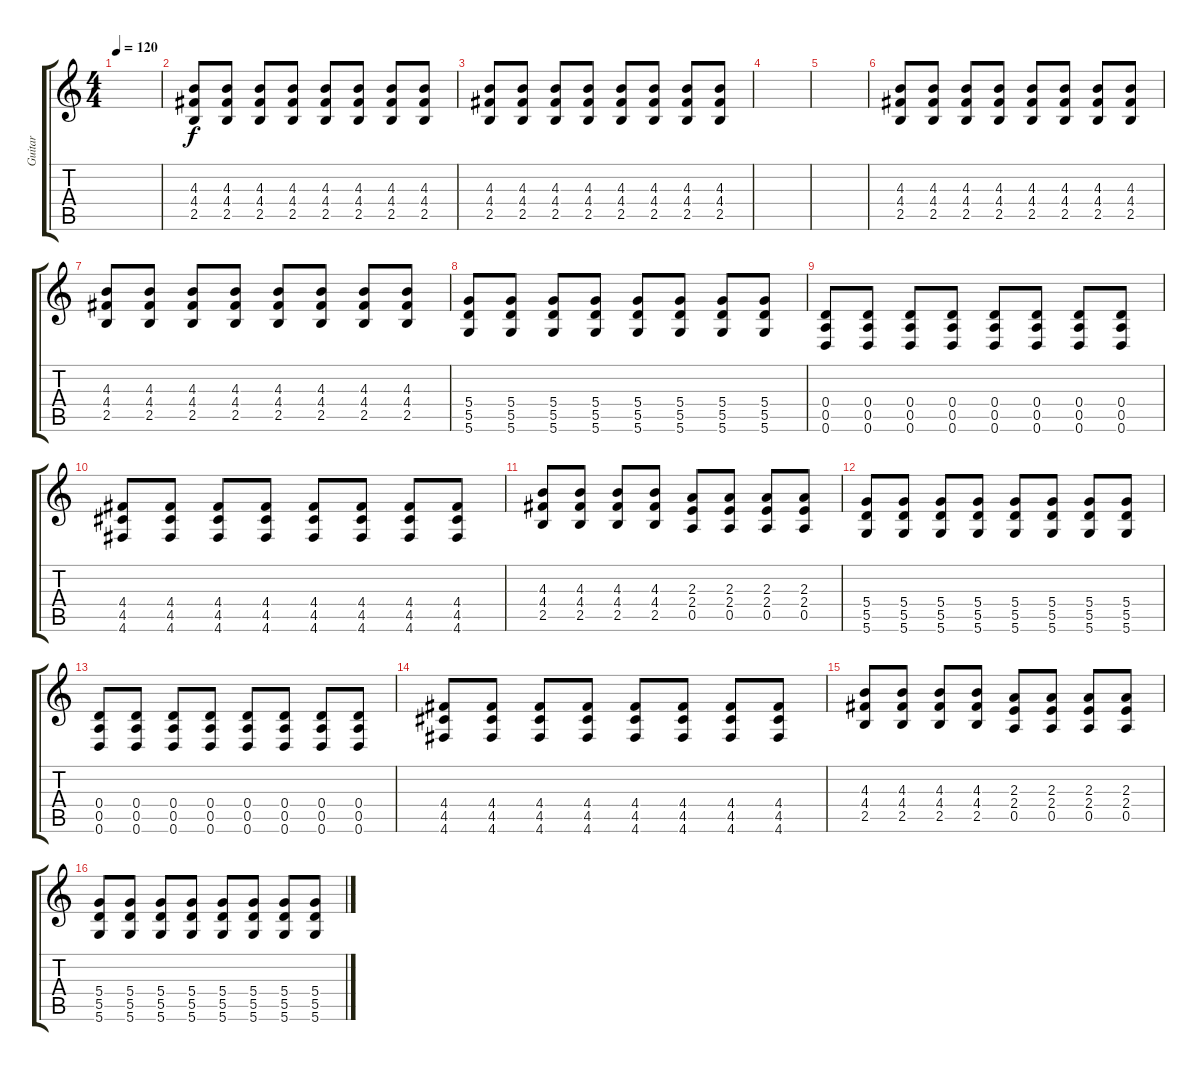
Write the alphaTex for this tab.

\track ("Guitar" "Guitar") {instrument distortionguitar}
\staff {score tabs}
\tuning (E4 B3 G3 D3 A2 D2) {hide}
\ts (4 4)
\tempo 120
\clef g2
\ks c
|
(4.3 4.4 2.5).8 (4.3 4.4 2.5).8 (4.3 4.4 2.5).8 (4.3 4.4 2.5).8 (4.3 4.4 2.5).8 (4.3 4.4 2.5).8 (4.3 4.4 2.5).8 (4.3 4.4 2.5).8 |
(4.3 4.4 2.5).8 (4.3 4.4 2.5).8 (4.3 4.4 2.5).8 (4.3 4.4 2.5).8 (4.3 4.4 2.5).8 (4.3 4.4 2.5).8 (4.3 4.4 2.5).8 (4.3 4.4 2.5).8 |
|
|
(4.3 4.4 2.5).8 (4.3 4.4 2.5).8 (4.3 4.4 2.5).8 (4.3 4.4 2.5).8 (4.3 4.4 2.5).8 (4.3 4.4 2.5).8 (4.3 4.4 2.5).8 (4.3 4.4 2.5).8 |
(4.3 4.4 2.5).8 (4.3 4.4 2.5).8 (4.3 4.4 2.5).8 (4.3 4.4 2.5).8 (4.3 4.4 2.5).8 (4.3 4.4 2.5).8 (4.3 4.4 2.5).8 (4.3 4.4 2.5).8 |
(5.4 5.5 5.6).8 (5.4 5.5 5.6).8 (5.4 5.5 5.6).8 (5.4 5.5 5.6).8 (5.4 5.5 5.6).8 (5.4 5.5 5.6).8 (5.4 5.5 5.6).8 (5.4 5.5 5.6).8 |
(0.4 0.5 0.6).8 (0.4 0.5 0.6).8 (0.4 0.5 0.6).8 (0.4 0.5 0.6).8 (0.4 0.5 0.6).8 (0.4 0.5 0.6).8 (0.4 0.5 0.6).8 (0.4 0.5 0.6).8 |
(4.4 4.5 4.6).8 (4.4 4.5 4.6).8 (4.4 4.5 4.6).8 (4.4 4.5 4.6).8 (4.4 4.5 4.6).8 (4.4 4.5 4.6).8 (4.4 4.5 4.6).8 (4.4 4.5 4.6).8 |
(4.3 4.4 2.5).8 (4.3 4.4 2.5).8 (4.3 4.4 2.5).8 (4.3 4.4 2.5).8 (2.3 2.4 0.5).8 (2.3 2.4 0.5).8 (2.3 2.4 0.5).8 (2.3 2.4 0.5).8 |
(5.4 5.5 5.6).8 (5.4 5.5 5.6).8 (5.4 5.5 5.6).8 (5.4 5.5 5.6).8 (5.4 5.5 5.6).8 (5.4 5.5 5.6).8 (5.4 5.5 5.6).8 (5.4 5.5 5.6).8 |
(0.4 0.5 0.6).8 (0.4 0.5 0.6).8 (0.4 0.5 0.6).8 (0.4 0.5 0.6).8 (0.4 0.5 0.6).8 (0.4 0.5 0.6).8 (0.4 0.5 0.6).8 (0.4 0.5 0.6).8 |
(4.4 4.5 4.6).8 (4.4 4.5 4.6).8 (4.4 4.5 4.6).8 (4.4 4.5 4.6).8 (4.4 4.5 4.6).8 (4.4 4.5 4.6).8 (4.4 4.5 4.6).8 (4.4 4.5 4.6).8 |
(4.3 4.4 2.5).8 (4.3 4.4 2.5).8 (4.3 4.4 2.5).8 (4.3 4.4 2.5).8 (2.3 2.4 0.5).8 (2.3 2.4 0.5).8 (2.3 2.4 0.5).8 (2.3 2.4 0.5).8 |
(5.4 5.5 5.6).8 (5.4 5.5 5.6).8 (5.4 5.5 5.6).8 (5.4 5.5 5.6).8 (5.4 5.5 5.6).8 (5.4 5.5 5.6).8 (5.4 5.5 5.6).8 (5.4 5.5 5.6).8
